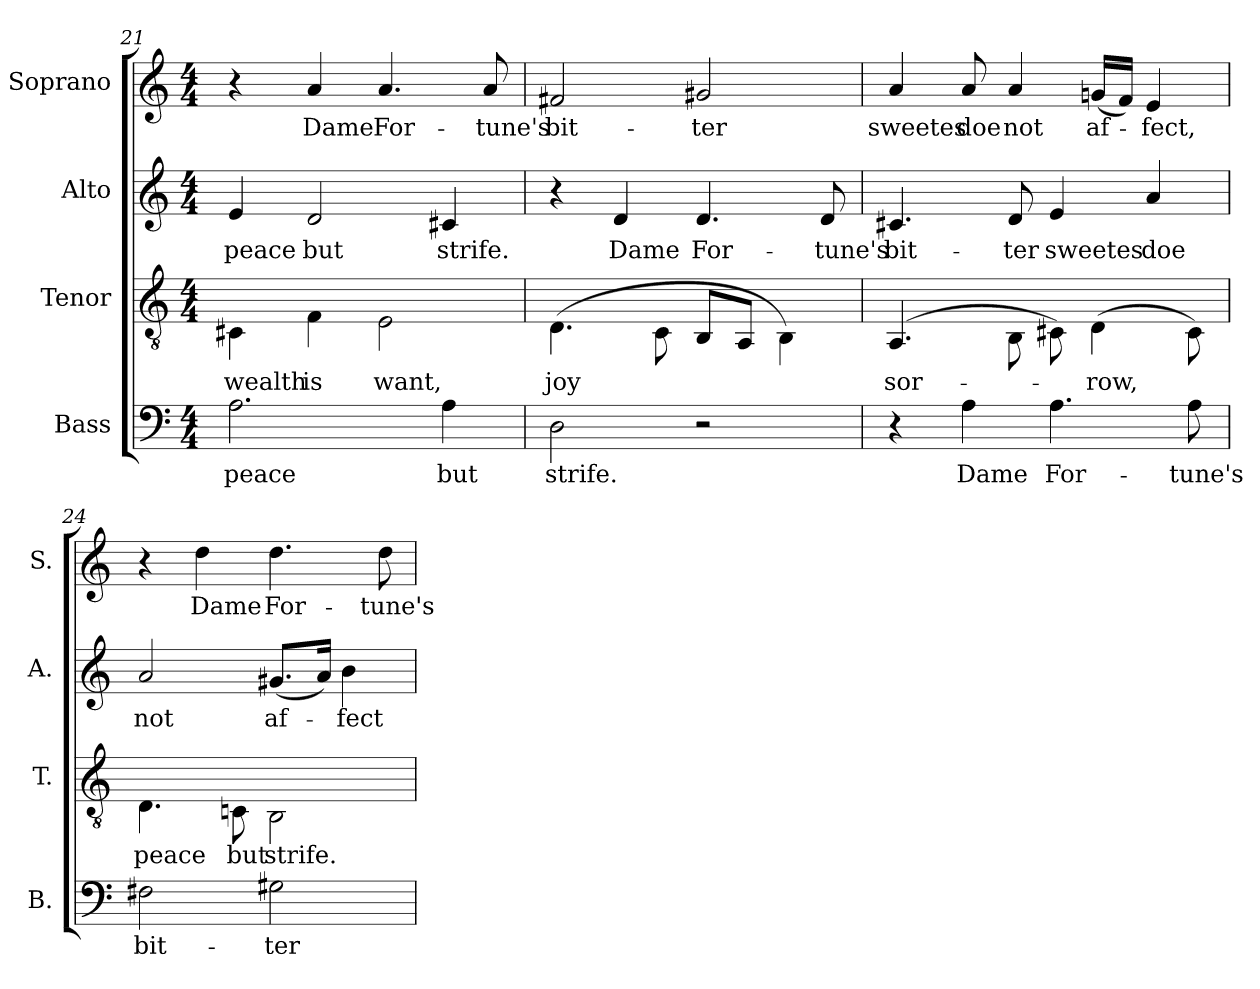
**kern	**text	**kern	**text	**kern	**text	**kern	**text
*part4	*part4	*part3	*part3	*part2	*part2	*part1	*part1
*staff4	*staff4	*staff3	*staff3	*staff2	*staff2	*staff1	*staff1
*I"Bass	*	*I"Tenor	*	*I"Alto	*	*I"Soprano	*
*I'B.	*	*I'T.	*	*I'A.	*	*I'S.	*
!!LO:LB:g=z
*clefF4	*	*clefGv2	*	*clefG2	*	*clefG2	*
*k[]	*	*k[]	*	*k[]	*	*k[]	*
*C:	*	*C:	*	*C:	*	*C:	*
*M4/4	*	*M4/4	*	*M4/4	*	*M4/4	*
=21	=21	=21	=21	=21	=21	=21	=21
!	!LO:LY:b:color=#000000	!	!	!	!	!	!
!	!	!	!LO:LY:b:color=#000000	!	!	!	!
!	!	!	!	!	!LO:LY:b:color=#000000	!	!
2.Ai\	peace	4C#Xi\	wealth	4ei/	peace	4r	.
!	!	!	!LO:LY:b:color=#000000	!	!	!	!
!	!	!	!	!	!LO:LY:b:color=#000000	!	!
!	!	!	!	!	!	!	!LO:LY:b:color=#000000
.	.	4Fi\	is	2di/	but	4ai/	Dame
!	!	!	!LO:LY:b:color=#000000	!	!	!	!
!	!	!	!	!	!	!	!LO:LY:b:color=#000000
.	.	2Ei\	want,	.	.	4.ai/	For-
!	!LO:LY:b:color=#000000	!	!	!	!	!	!
!	!	!	!	!	!LO:LY:b:color=#000000	!	!
4Ai\	but	.	.	4c#Xi/	strife.	.	.
!	!	!	!	!	!	!	!LO:LY:b:color=#000000
.	.	.	.	.	.	8ai/	-tune's
=22	=22	=22	=22	=22	=22	=22	=22
!	!LO:LY:b:color=#000000	!	!	!	!	!	!
!	!	!	!LO:LY:b:color=#000000	!	!	!	!
!	!	!	!	!	!	!	!LO:LY:b:color=#000000
2Di\	strife.	(4.Di\	joy	4r	.	2f#Xi/	bit-
!	!	!	!	!	!LO:LY:b:color=#000000	!	!
.	.	.	.	4di/	Dame	.	.
.	.	8Ci\	.	.	.	.	.
!	!	!	!	!	!LO:LY:b:color=#000000	!	!
!	!	!	!	!	!	!	!LO:LY:b:color=#000000
2r	.	8BBi/L	.	4.di/	For-	2g#Xi/	-ter
.	.	8AAi/J	.	.	.	.	.
.	.	4BBi\)	.	.	.	.	.
!	!	!	!	!	!LO:LY:b:color=#000000	!	!
.	.	.	.	8di/	-tune's	.	.
=23	=23	=23	=23	=23	=23	=23	=23
!	!	!	!LO:LY:b:color=#000000	!	!	!	!
!	!	!	!	!	!LO:LY:b:color=#000000	!	!
!	!	!	!	!	!	!	!LO:LY:b:color=#000000
4r	.	(4.AAi/	sor-	4.c#Xi/	bit-	4ai/	sweetes
!	!LO:LY:b:color=#000000	!	!	!	!	!	!
!	!	!	!	!	!	!	!LO:LY:b:color=#000000
4Ai\	Dame	.	.	.	.	8ai/	doe
!	!	!	!	!	!LO:LY:b:color=#000000	!	!
!	!	!	!	!	!	!	!LO:LY:b:color=#000000
.	.	8BBi\	.	8di/	-ter	4ai/	not
!	!LO:LY:b:color=#000000	!	!	!	!	!	!
!	!	!	!	!	!LO:LY:b:color=#000000	!	!
4.Ai\	For-	8C#Xi\)	.	4ei/	sweetes	.	.
!	!	!	!LO:LY:b:color=#000000	!	!	!	!
!	!	!	!	!	!	!	!LO:LY:b:color=#000000
.	.	(4Di\	-row,	.	.	(16gni/LL	af-
.	.	.	.	.	.	16fi/JJ)	.
!	!	!	!	!	!LO:LY:b:color=#000000	!	!
!	!	!	!	!	!	!	!LO:LY:b:color=#000000
.	.	.	.	4ai/	doe	4ei/	-fect,
!	!LO:LY:b:color=#000000	!	!	!	!	!	!
8Ai\	-tune's	8C#i\)	.	.	.	.	.
=24	=24	=24	=24	=24	=24	=24	=24
!	!LO:LY:b:color=#000000	!	!	!	!	!	!
!	!	!	!LO:LY:b:color=#000000	!	!	!	!
!	!	!	!	!	!LO:LY:b:color=#000000	!	!
2F#Xi\	bit-	4.Di\	peace	2ai/	not	4r	.
!	!	!	!	!	!	!	!LO:LY:b:color=#000000
.	.	.	.	.	.	4ddi\	Dame
!	!	!	!LO:LY:b:color=#000000	!	!	!	!
.	.	8Cni\	but	.	.	.	.
!	!LO:LY:b:color=#000000	!	!	!	!	!	!
!	!	!	!LO:LY:b:color=#000000	!	!	!	!
!	!	!	!	!	!LO:LY:b:color=#000000	!	!
!	!	!	!	!	!	!	!LO:LY:b:color=#000000
2G#Xi\	-ter	2BBi\	strife.	(8.g#Xi/L	af-	4.ddi\	For-
.	.	.	.	16ai/Jk)	.	.	.
!	!	!	!	!	!LO:LY:b:color=#000000	!	!
.	.	.	.	4bi\	-fect	.	.
!	!	!	!	!	!	!	!LO:LY:b:color=#000000
.	.	.	.	.	.	8ddi\	-tune's
=	=	=	=	=	=	=	=
*-	*-	*-	*-	*-	*-	*-	*-
